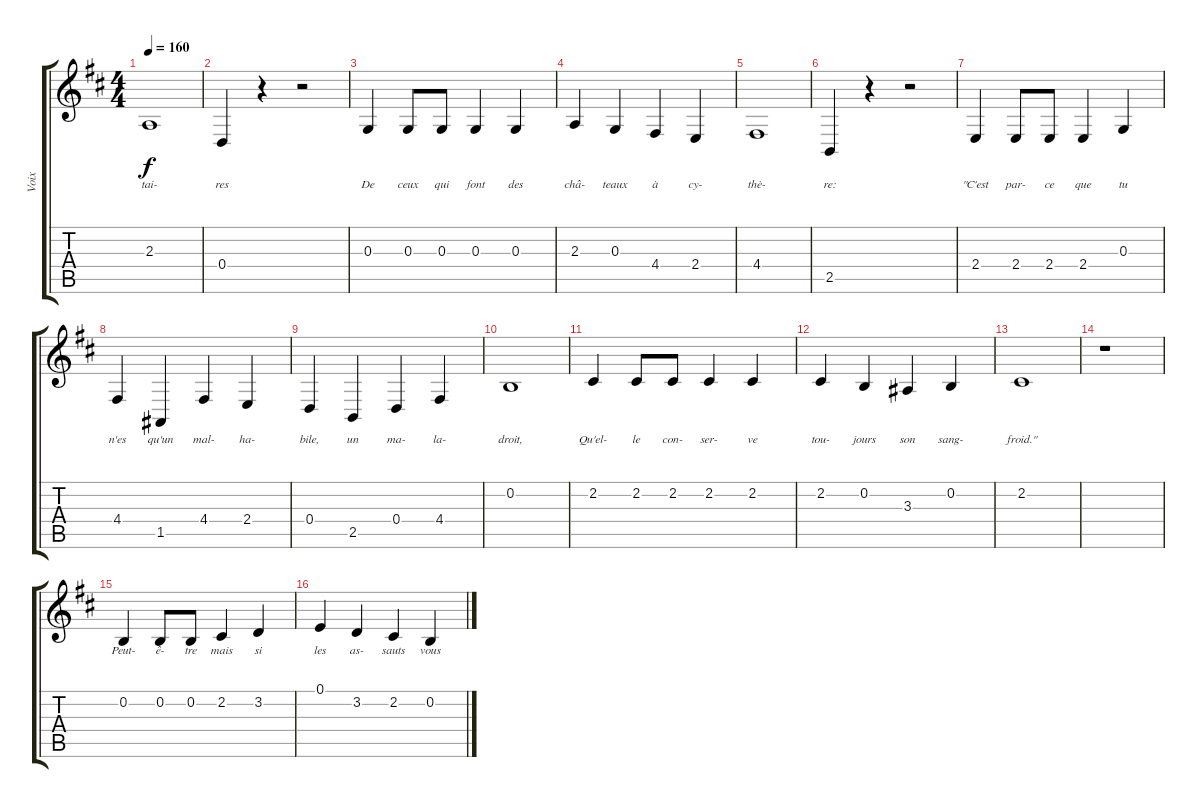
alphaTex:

\track ("Voix" "Voix") {instrument voiceoohs}
\staff {score tabs}
\tuning (E4 B3 G3 D3 A2 E2) {hide}
\ts (4 4)
\tempo 160
\clef g2
\ks d
2.3.1{lyrics (0 "tai-") lyrics (1 "") lyrics (2 "") lyrics (3 "") lyrics (4 "") dy f} |
0.4.4{lyrics (0 "res") lyrics (1 "") lyrics (2 "") lyrics (3 "") lyrics (4 "")} r.4 r.2 |
0.3.4{lyrics (0 "De") lyrics (1 "") lyrics (2 "") lyrics (3 "") lyrics (4 "")} 0.3.8{lyrics (0 "ceux") lyrics (1 "") lyrics (2 "") lyrics (3 "") lyrics (4 "")} 0.3.8{lyrics (0 "qui") lyrics (1 "") lyrics (2 "") lyrics (3 "") lyrics (4 "")} 0.3.4{lyrics (0 "font") lyrics (1 "") lyrics (2 "") lyrics (3 "") lyrics (4 "")} 0.3.4{lyrics (0 "des") lyrics (1 "") lyrics (2 "") lyrics (3 "") lyrics (4 "")} |
2.3.4{lyrics (0 "châ-") lyrics (1 "") lyrics (2 "") lyrics (3 "") lyrics (4 "")} 0.3.4{lyrics (0 "teaux") lyrics (1 "") lyrics (2 "") lyrics (3 "") lyrics (4 "")} 4.4.4{lyrics (0 "à") lyrics (1 "") lyrics (2 "") lyrics (3 "") lyrics (4 "")} 2.4.4{lyrics (0 "cy-") lyrics (1 "") lyrics (2 "") lyrics (3 "") lyrics (4 "")} |
4.4.1{lyrics (0 "thè-") lyrics (1 "") lyrics (2 "") lyrics (3 "") lyrics (4 "")} |
2.5.4{lyrics (0 "re:") lyrics (1 "") lyrics (2 "") lyrics (3 "") lyrics (4 "")} r.4 r.2 |
2.4.4{lyrics (0 "\"C'est") lyrics (1 "") lyrics (2 "") lyrics (3 "") lyrics (4 "")} 2.4.8{lyrics (0 "par-") lyrics (1 "") lyrics (2 "") lyrics (3 "") lyrics (4 "")} 2.4.8{lyrics (0 "ce") lyrics (1 "") lyrics (2 "") lyrics (3 "") lyrics (4 "")} 2.4.4{lyrics (0 "que") lyrics (1 "") lyrics (2 "") lyrics (3 "") lyrics (4 "")} 0.3.4{lyrics (0 "tu") lyrics (1 "") lyrics (2 "") lyrics (3 "") lyrics (4 "")} |
4.4.4{lyrics (0 "n'es") lyrics (1 "") lyrics (2 "") lyrics (3 "") lyrics (4 "")} 1.5.4{lyrics (0 "qu'un") lyrics (1 "") lyrics (2 "") lyrics (3 "") lyrics (4 "")} 4.4.4{lyrics (0 "mal-") lyrics (1 "") lyrics (2 "") lyrics (3 "") lyrics (4 "")} 2.4.4{lyrics (0 "ha-") lyrics (1 "") lyrics (2 "") lyrics (3 "") lyrics (4 "")} |
0.4.4{lyrics (0 "bile,") lyrics (1 "") lyrics (2 "") lyrics (3 "") lyrics (4 "")} 2.5.4{lyrics (0 "un") lyrics (1 "") lyrics (2 "") lyrics (3 "") lyrics (4 "")} 0.4.4{lyrics (0 "ma-") lyrics (1 "") lyrics (2 "") lyrics (3 "") lyrics (4 "")} 4.4.4{lyrics (0 "la-") lyrics (1 "") lyrics (2 "") lyrics (3 "") lyrics (4 "")} |
0.2.1{lyrics (0 "droit,") lyrics (1 "") lyrics (2 "") lyrics (3 "") lyrics (4 "")} |
2.2.4{lyrics (0 "Qu'el-") lyrics (1 "") lyrics (2 "") lyrics (3 "") lyrics (4 "")} 2.2.8{lyrics (0 "le") lyrics (1 "") lyrics (2 "") lyrics (3 "") lyrics (4 "")} 2.2.8{lyrics (0 "con-") lyrics (1 "") lyrics (2 "") lyrics (3 "") lyrics (4 "")} 2.2.4{lyrics (0 "ser-") lyrics (1 "") lyrics (2 "") lyrics (3 "") lyrics (4 "")} 2.2.4{lyrics (0 "ve") lyrics (1 "") lyrics (2 "") lyrics (3 "") lyrics (4 "")} |
2.2.4{lyrics (0 "tou-") lyrics (1 "") lyrics (2 "") lyrics (3 "") lyrics (4 "")} 0.2.4{lyrics (0 "jours") lyrics (1 "") lyrics (2 "") lyrics (3 "") lyrics (4 "")} 3.3.4{lyrics (0 "son") lyrics (1 "") lyrics (2 "") lyrics (3 "") lyrics (4 "")} 0.2.4{lyrics (0 "sang-") lyrics (1 "") lyrics (2 "") lyrics (3 "") lyrics (4 "")} |
2.2.1{lyrics (0 "froid.\"") lyrics (1 "") lyrics (2 "") lyrics (3 "") lyrics (4 "")} |
r.1 |
0.2.4{lyrics (0 "Peut-") lyrics (1 "") lyrics (2 "") lyrics (3 "") lyrics (4 "")} 0.2.8{lyrics (0 "ê-") lyrics (1 "") lyrics (2 "") lyrics (3 "") lyrics (4 "")} 0.2.8{lyrics (0 "tre") lyrics (1 "") lyrics (2 "") lyrics (3 "") lyrics (4 "")} 2.2.4{lyrics (0 "mais") lyrics (1 "") lyrics (2 "") lyrics (3 "") lyrics (4 "")} 3.2.4{lyrics (0 "si") lyrics (1 "") lyrics (2 "") lyrics (3 "") lyrics (4 "")} |
0.1.4{lyrics (0 "les") lyrics (1 "") lyrics (2 "") lyrics (3 "") lyrics (4 "")} 3.2.4{lyrics (0 "as-") lyrics (1 "") lyrics (2 "") lyrics (3 "") lyrics (4 "")} 2.2.4{lyrics (0 "sauts") lyrics (1 "") lyrics (2 "") lyrics (3 "") lyrics (4 "")} 0.2.4{lyrics (0 "vous") lyrics (1 "") lyrics (2 "") lyrics (3 "") lyrics (4 "")}
